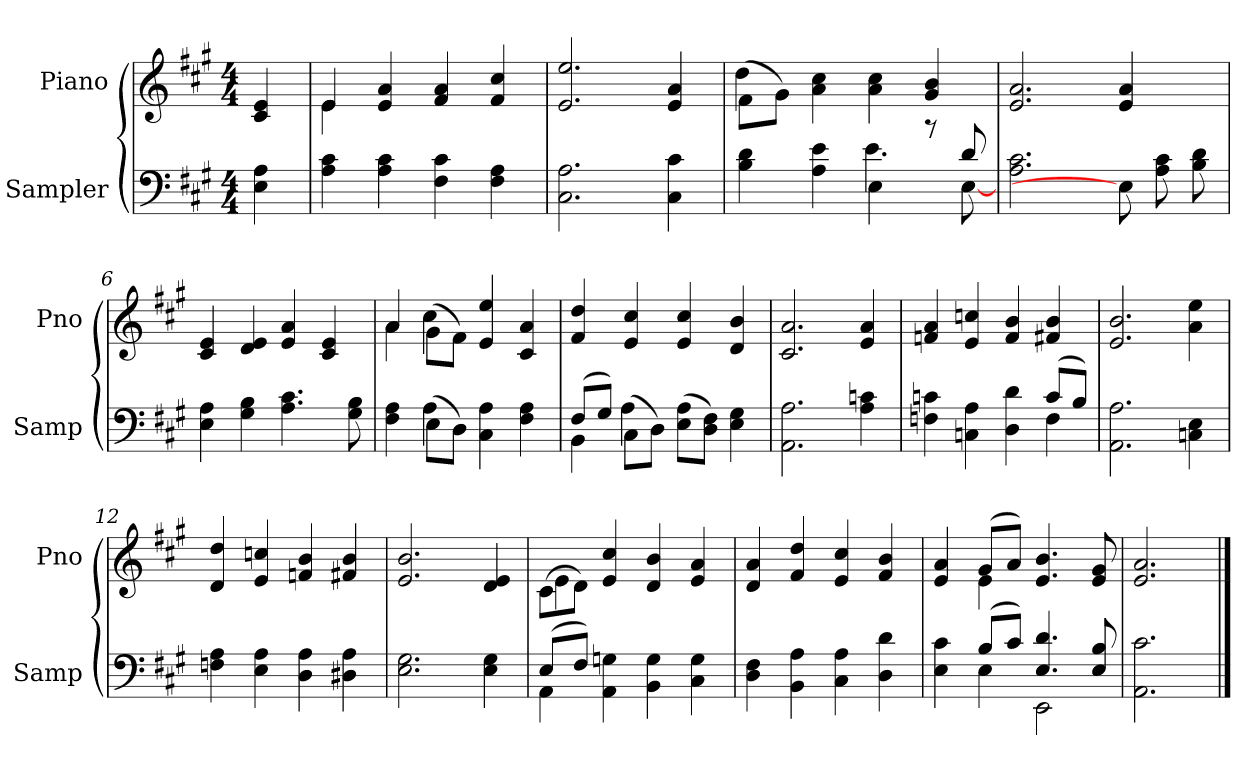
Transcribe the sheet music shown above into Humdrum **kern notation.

**kern	**kern
*part2	*part1
*staff2	*staff1
*I"Sampler	*I"Piano
*I'Samp	*I'Pno
*clefF4	*clefG2
*k[f#c#g#]	*k[f#c#g#]
*A:	*A:
*M4/4	*M4/4
=1	=1
4E 4A	4c# 4e
=2	=2
*	*^
4A 4c#	4e/	4e
4A 4c#	4e 4a	2.ryy
4F# 4c#	4f# 4a	.
4F# 4A	4f# 4cc#	.
*	*v	*v
=3	=3
2.C# 2.A	2.e 2.ee
4C# 4c#	4e 4a
=4	=4
*^	*^
4B 4d	2ryy	(8f#\L	4dd
.	.	8g#\J)	.
4A 4e	.	4a 4cc#	2.ryy
4E\	4.e	4a 4cc#	.
8r	.	4g# 4b	.
8d/	[8E	.	.
*v	*v	*	*
*	*v	*v
=5	=5
2.A 2.c#	2.e 2.a
8E]	4e 4a
8A 8c#	.
8B 8d	8ryy
=6	=6
4E 4A	4c# 4e
4G# 4B	4d 4e
4.A 4.c#	4e 4a
.	4c# 4e
8G# 8B	.
=7	=7
*^	*^
4F# 4A	4ryy	4a/	4a
(8E\L	4A	(8g#\L	4cc#
8D\J)	.	8f#\J)	.
4C# 4A	2ryy	4e 4ee	2ryy
4F# 4A	.	4c# 4a	.
*	*	*v	*v
=8	=8	=8
(8F#/L	4BB	4f# 4dd
8G#/J)	.	.
(8C#\L	4A	4e 4cc#
8D\J)	.	.
(8E\ 8A\L	2ryy	4e 4cc#
8D\ 8F#\J)	.	.
4E 4G#	.	4d 4b
*v	*v	*
=9	=9
2.AA 2.A	2.c# 2.a
4A 4cn	4e 4a
=10	=10
*^	*
4Fn 4cn	2.ryy	4fn 4a
4Cn 4A	.	4e 4ccn
4D 4d	.	4f 4b
(8c/L	4F	4f#X 4b
8B/J)	.	.
*v	*v	*
=11	=11
2.AA 2.A	2.e 2.b
4Cn 4E	4a 4ee
=12	=12
4Fn 4A	4d 4dd
4E 4A	4e 4ccn
4D 4A	4fn 4b
4D#X 4A	4f#X 4b
=13	=13
2.E 2.G#	2.e 2.b
4E 4G#	4d 4e
=14	=14
*^	*^
(8E/L	4AA	(8c#\L	4e
8F#/J)	.	8d\J)	.
4AA 4Gn	2.ryy	4e 4cc#	2.ryy
4BB 4G	.	4d 4b	.
4C# 4G	.	4e 4a	.
*v	*v	*	*
*	*v	*v
=15	=15
4D 4F#	4d 4a
4BB 4A	4f# 4dd
4C# 4A	4e 4cc#
4D 4d	4f# 4b
=16	=16
*^	*^
4E 4c#	4ryy	4e 4a	4ryy
(8B/L	4E	(8g#/L	4e
8c#/J)	.	8a/J)	.
4.E/ 4.d/	2EE	4.e 4.b	2ryy
8E/ 8B/	.	8e 8g#	.
*v	*v	*	*
*	*v	*v
=17	=17
2.AA 2.c#	2.e 2.a
==	==
*-	*-
